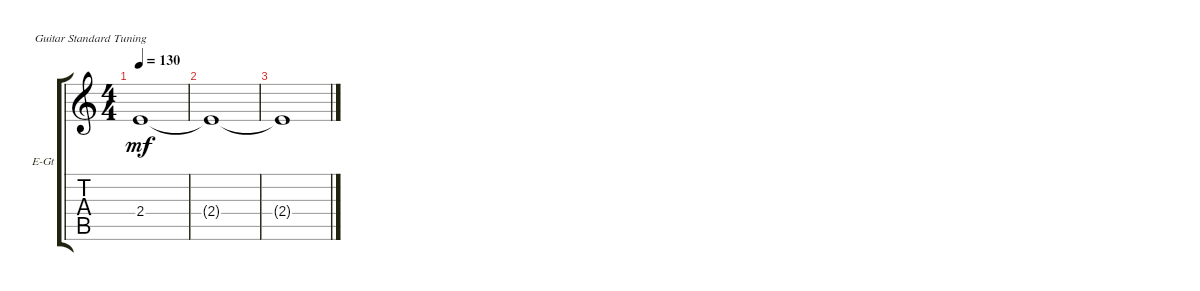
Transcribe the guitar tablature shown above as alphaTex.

\defaultSystemsLayout 4
\bracketExtendMode groupsimilarinstruments
\firstSystemTrackNameOrientation horizontal
\otherSystemsTrackNameOrientation horizontal
\track ("Electric Guitar" "E-Gt") {instrument distortionguitar}
\staff {score tabs}
\tuning (E4 B3 G3 D3 A2 E2)
\ts (4 4)
\tempo 130
\clef g2
\ks c
2.4{t}.1{dy mf} |
2.4{t}.1 |
2.4{t}.1
